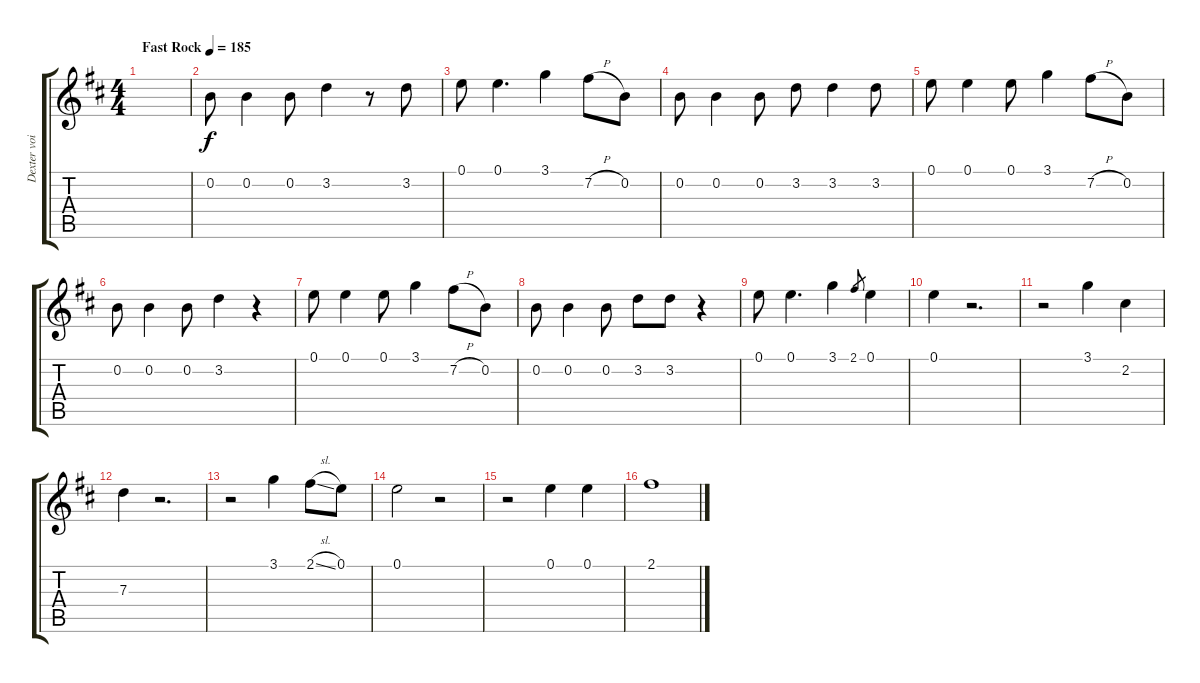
\track ("Dexter voice" "Dexter voi") {instrument overdrivenguitar}
\staff {score tabs}
\tuning (E4 B3 G3 D3 A2 E2) {hide}
\ts (4 4)
\tempo (185 "Fast Rock")
\clef g2
\ks d
|
0.2.8 0.2.4 0.2.8 3.2.4 r.8 3.2.8 |
0.1.8 0.1.4{d} 3.1.4 7.2{h}.8 0.2.8 |
0.2.8 0.2.4 0.2.8 3.2.8 3.2.4 3.2.8 |
0.1.8 0.1.4 0.1.8 3.1.4 7.2{h}.8 0.2.8 |
0.2.8 0.2.4 0.2.8 3.2.4 r.4 |
0.1.8 0.1.4 0.1.8 3.1.4 7.2{h}.8 0.2.8 |
0.2.8 0.2.4 0.2.8 3.2.8 3.2.8 r.4 |
0.1.8 0.1.4{d} 3.1.4 2.1.8{gr} 0.1.4 |
0.1.4 r.2{d} |
r.2 3.1.4 2.2.4 |
7.3.4 r.2{d} |
r.2 3.1.4 2.1{sl}.8 0.1.8 |
0.1.2 r.2 |
r.2 0.1.4 0.1.4 |
2.1.1
